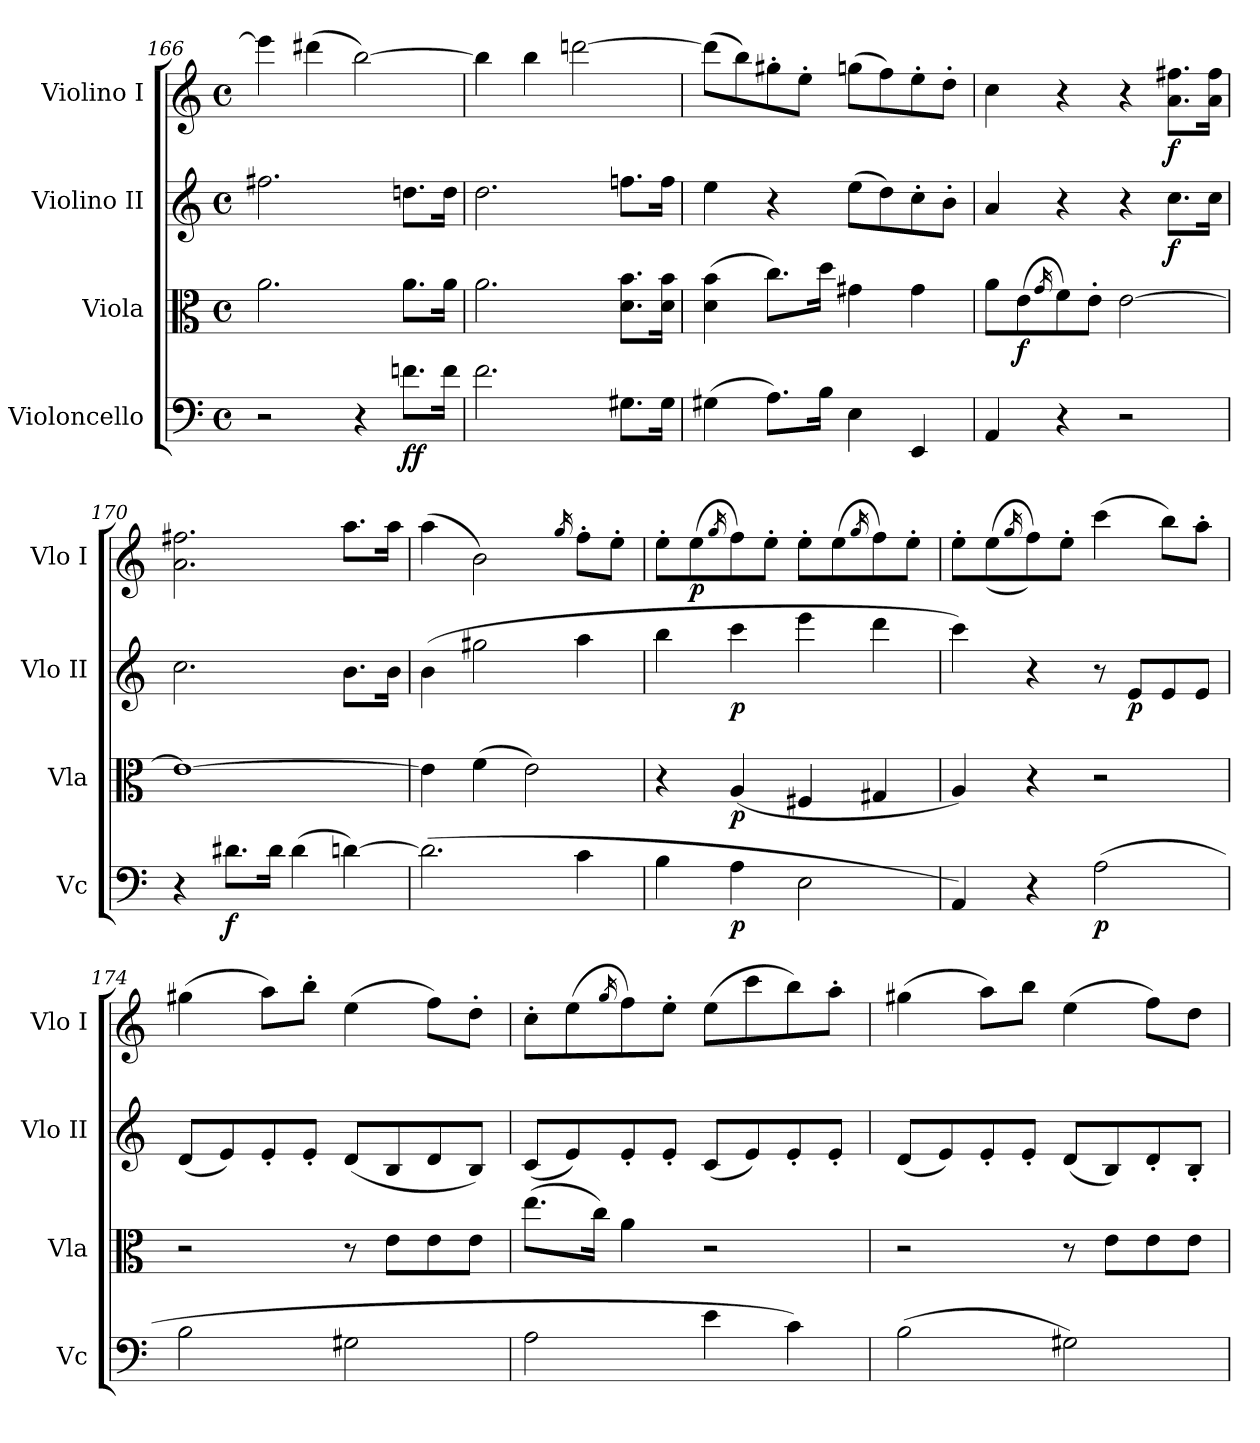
**kern	**dynam	**kern	**dynam	**kern	**dynam	**kern	**dynam
*part4	*part4	*part3	*part3	*part2	*part2	*part1	*part1
*staff4	*staff4	*staff3	*staff3	*staff2	*staff2	*staff1	*staff1
*I"Violoncello	*	*I"Viola	*	*I"Violino II	*	*I"Violino I	*
*I'Vc	*	*I'Vla	*	*I'Vlo II	*	*I'Vlo I	*
*clefF4	*	*clefC3	*	*clefG2	*	*clefG2	*
*k[]	*	*k[]	*	*k[]	*	*k[]	*
*M4/4	*	*M4/4	*	*M4/4	*	*M4/4	*
*met(c)	*	*met(c)	*	*met(c)	*	*met(c)	*
=166	=166	=166	=166	=166	=166	=166	=166
2r	.	2.a\	.	2.ff#X\	.	4eee\]	.
.	.	.	.	.	.	(4ddd#X\	.
4r	.	.	.	.	.	[2bb\)	.
!	!LO:DY:b	!	!	!	!	!	!
8.fn\L	ff	8.a\L	.	8.ddn\L	.	.	.
16f\Jk	.	16a\Jk	.	16dd\Jk	.	.	.
=167	=167	=167	=167	=167	=167	=167	=167
2.f\	.	2.a\	.	2.dd\	.	4bb\]	.
.	.	.	.	.	.	4bb\	.
.	.	.	.	.	.	[2dddn\	.
8.G#X\L	.	8.d\ 8.b\L	.	8.ffn\L	.	.	.
16G#\Jk	.	16d\ 16b\Jk	.	16ff\Jk	.	.	.
=168	=168	=168	=168	=168	=168	=168	=168
(4G#X\	.	(4d\ 4b\	.	4ee\	.	(8ddd\L]	.
.	.	.	.	.	.	8bb\)	.
8.A\L)	.	8.cc\L)	.	4r	.	8gg#X'\	.
.	.	.	.	.	.	8ee'\J	.
16B\Jk	.	16dd\Jk	.	.	.	.	.
4E\	.	4g#X\	.	(8ee\L	.	(8ggn\L	.
.	.	.	.	8dd\)	.	8ff\)	.
4EE/	.	4g#\	.	8cc'\	.	8ee'\	.
.	.	.	.	8b'\J	.	8dd'\J	.
=169	=169	=169	=169	=169	=169	=169	=169
4AA/	.	8a\L	.	4a/	.	4cc\	.
!	!	!	!LO:DY:b	!	!	!	!
.	.	(8e\	f	.	.	.	.
.	.	16qg/	.	.	.	.	.
4r	.	8f\)	.	4r	.	4r	.
.	.	8e'\J	.	.	.	.	.
2r	.	[2e\	.	4r	.	4r	.
!	!	!	!	!	!LO:DY:b	!	!LO:DY:b
.	.	.	.	8.cc\L	f	8.a\ 8.ff#X\L	f
.	.	.	.	16cc\Jk	.	16a\ 16ff#\Jk	.
!!LO:LB:g=z
=170	=170	=170	=170	=170	=170	=170	=170
4r	.	1e_	.	2.cc\	.	2.a\ 2.ff#X\	.
!	!LO:DY:b	!	!	!	!	!	!
8.d#X\L	f	.	.	.	.	.	.
16d#\Jk	.	.	.	.	.	.	.
(4d#\	.	.	.	.	.	.	.
[4dn\)	.	.	.	8.b\L	.	8.aa\L	.
.	.	.	.	16b\Jk	.	16aa\Jk	.
=171	=171	=171	=171	=171	=171	=171	=171
(2.d\]	.	4e\]	.	(4b\	.	(4aa\	.
.	.	(4f\	.	2gg#X\	.	2b\)	.
.	.	2e\)	.	.	.	.	.
.	.	.	.	.	.	16qgg/	.
4c\	.	.	.	4aa\	.	8ff'\L	.
.	.	.	.	.	.	8ee'\J	.
=172	=172	=172	=172	=172	=172	=172	=172
4B\	.	4r	.	4bb\	.	8ee'\L	.
!	!	!	!	!	!	!	!LO:DY:b
.	.	.	.	.	.	(8ee\	p
.	.	.	.	.	.	16qgg/	.
!	!LO:DY:b	!	!LO:DY:b	!	!LO:DY:b	!	!
4A\	p	(4A/	p	4ccc\	p	8ff\)	.
.	.	.	.	.	.	8ee'\J	.
2E\	.	4F#X/	.	4eee\	.	8ee'\L	.
.	.	.	.	.	.	(8ee\	.
.	.	.	.	.	.	16qgg/	.
.	.	4G#X/	.	4ddd\	.	8ff\)	.
.	.	.	.	.	.	8ee'\J	.
=173	=173	=173	=173	=173	=173	=173	=173
4AA/)	.	4A/)	.	4ccc\)	.	8ee'\L	.
.	.	.	.	.	.	((8ee\	.
.	.	.	.	.	.	16qgg/	.
4r	.	4r	.	4r	.	8ff\))	.
.	.	.	.	.	.	8ee'\J	.
!	!LO:DY:b	!	!	!	!	!	!
(2A\	p	2r	.	8r	.	(4ccc\	.
!	!	!	!	!	!LO:DY:b	!	!
.	.	.	.	8e/L	p	.	.
.	.	.	.	8e/	.	8bb\L)	.
.	.	.	.	8e/J	.	8aa'\J	.
=174	=174	=174	=174	=174	=174	=174	=174
2B\	.	2r	.	(8d/L	.	(4gg#X\	.
.	.	.	.	8e/)	.	.	.
.	.	.	.	8e'/	.	8aa\L)	.
.	.	.	.	8e'/J	.	8bb'\J	.
2G#X\	.	8r	.	(8d/L	.	(4ee\	.
.	.	8e\L	.	8B/	.	.	.
.	.	8e\	.	8d/	.	8ff\L)	.
.	.	8e\J	.	8B/J)	.	8dd'\J	.
=175	=175	=175	=175	=175	=175	=175	=175
2A\	.	(8.ee\L	.	(8c/L	.	8cc'\L	.
.	.	.	.	8e/)	.	(8ee\	.
.	.	16cc\Jk)	.	.	.	.	.
.	.	.	.	.	.	16qgg/	.
.	.	4a\	.	8e'/	.	8ff\)	.
.	.	.	.	8e'/J	.	8ee'\J	.
4e\	.	2r	.	(8c/L	.	(>8ee\L	.
.	.	.	.	8e/)	.	8ccc\	.
4c\)	.	.	.	8e'/	.	8bb\)	.
.	.	.	.	8e'/J	.	8aa'\J	.
=176	=176	=176	=176	=176	=176	=176	=176
(2B\	.	2r	.	(8d/L	.	(4gg#X\	.
.	.	.	.	8e/)	.	.	.
.	.	.	.	8e'/	.	8aa\L)	.
.	.	.	.	8e'/J	.	8bb\J	.
2G#X\)	.	8r	.	(8d/L	.	(4ee\	.
.	.	8e\L	.	8B/)	.	.	.
.	.	8e\	.	8d'/	.	8ff\L)	.
.	.	8e\J	.	8B'/J	.	8dd\J	.
=	=	=	=	=	=	=	=
*-	*-	*-	*-	*-	*-	*-	*-
